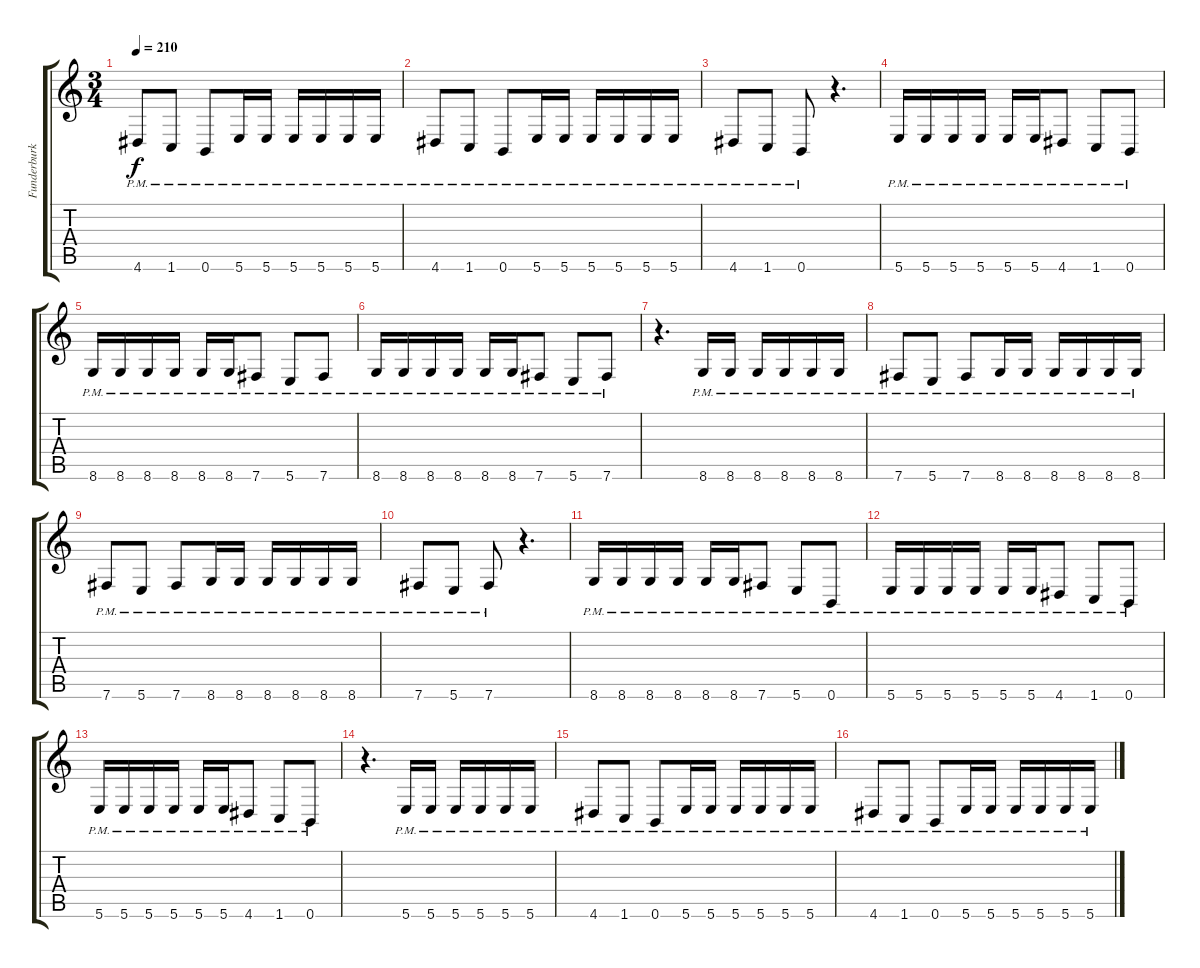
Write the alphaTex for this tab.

\track ("Funderburk Rhythm" "Funderburk") {instrument overdrivenguitar}
\staff {score tabs}
\tuning (Db4 Ab3 E3 B2 Gb2 B1) {hide}
\ts (3 4)
\tempo 210
\clef g2
\ks c
4.6{pm}.8{dy f} 1.6{pm}.8 0.6{pm}.8 5.6{pm}.16 5.6{pm}.16 5.6{pm}.16 5.6{pm}.16 5.6{pm}.16 5.6{pm}.16 |
4.6{pm}.8 1.6{pm}.8 0.6{pm}.8 5.6{pm}.16 5.6{pm}.16 5.6{pm}.16 5.6{pm}.16 5.6{pm}.16 5.6{pm}.16 |
4.6{pm}.8 1.6{pm}.8 0.6{pm}.8 r.4{d} |
5.6{pm}.16 5.6{pm}.16 5.6{pm}.16 5.6{pm}.16 5.6{pm}.16 5.6{pm}.16 4.6{pm}.8 1.6{pm}.8 0.6{pm}.8 |
8.6{pm}.16 8.6{pm}.16 8.6{pm}.16 8.6{pm}.16 8.6{pm}.16 8.6{pm}.16 7.6{pm}.8 5.6{pm}.8 7.6{pm}.8 |
8.6{pm}.16 8.6{pm}.16 8.6{pm}.16 8.6{pm}.16 8.6{pm}.16 8.6{pm}.16 7.6{pm}.8 5.6{pm}.8 7.6{pm}.8 |
r.4{d} 8.6{pm}.16 8.6{pm}.16 8.6{pm}.16 8.6{pm}.16 8.6{pm}.16 8.6{pm}.16 |
7.6{pm}.8 5.6{pm}.8 7.6{pm}.8 8.6{pm}.16 8.6{pm}.16 8.6{pm}.16 8.6{pm}.16 8.6{pm}.16 8.6{pm}.16 |
7.6{pm}.8 5.6{pm}.8 7.6{pm}.8 8.6{pm}.16 8.6{pm}.16 8.6{pm}.16 8.6{pm}.16 8.6{pm}.16 8.6{pm}.16 |
7.6{pm}.8 5.6{pm}.8 7.6{pm}.8 r.4{d} |
8.6{pm}.16 8.6{pm}.16 8.6{pm}.16 8.6{pm}.16 8.6{pm}.16 8.6{pm}.16 7.6{pm}.8 5.6{pm}.8 0.6{pm}.8 |
5.6{pm}.16 5.6{pm}.16 5.6{pm}.16 5.6{pm}.16 5.6{pm}.16 5.6{pm}.16 4.6{pm}.8 1.6{pm}.8 0.6{pm}.8 |
5.6{pm}.16 5.6{pm}.16 5.6{pm}.16 5.6{pm}.16 5.6{pm}.16 5.6{pm}.16 4.6{pm}.8 1.6{pm}.8 0.6{pm}.8 |
r.4{d} 5.6{pm}.16 5.6{pm}.16 5.6{pm}.16 5.6{pm}.16 5.6{pm}.16 5.6{pm}.16 |
4.6{pm}.8 1.6{pm}.8 0.6{pm}.8 5.6{pm}.16 5.6{pm}.16 5.6{pm}.16 5.6{pm}.16 5.6{pm}.16 5.6{pm}.16 |
4.6{pm}.8 1.6{pm}.8 0.6{pm}.8 5.6{pm}.16 5.6{pm}.16 5.6{pm}.16 5.6{pm}.16 5.6{pm}.16 5.6{pm}.16
